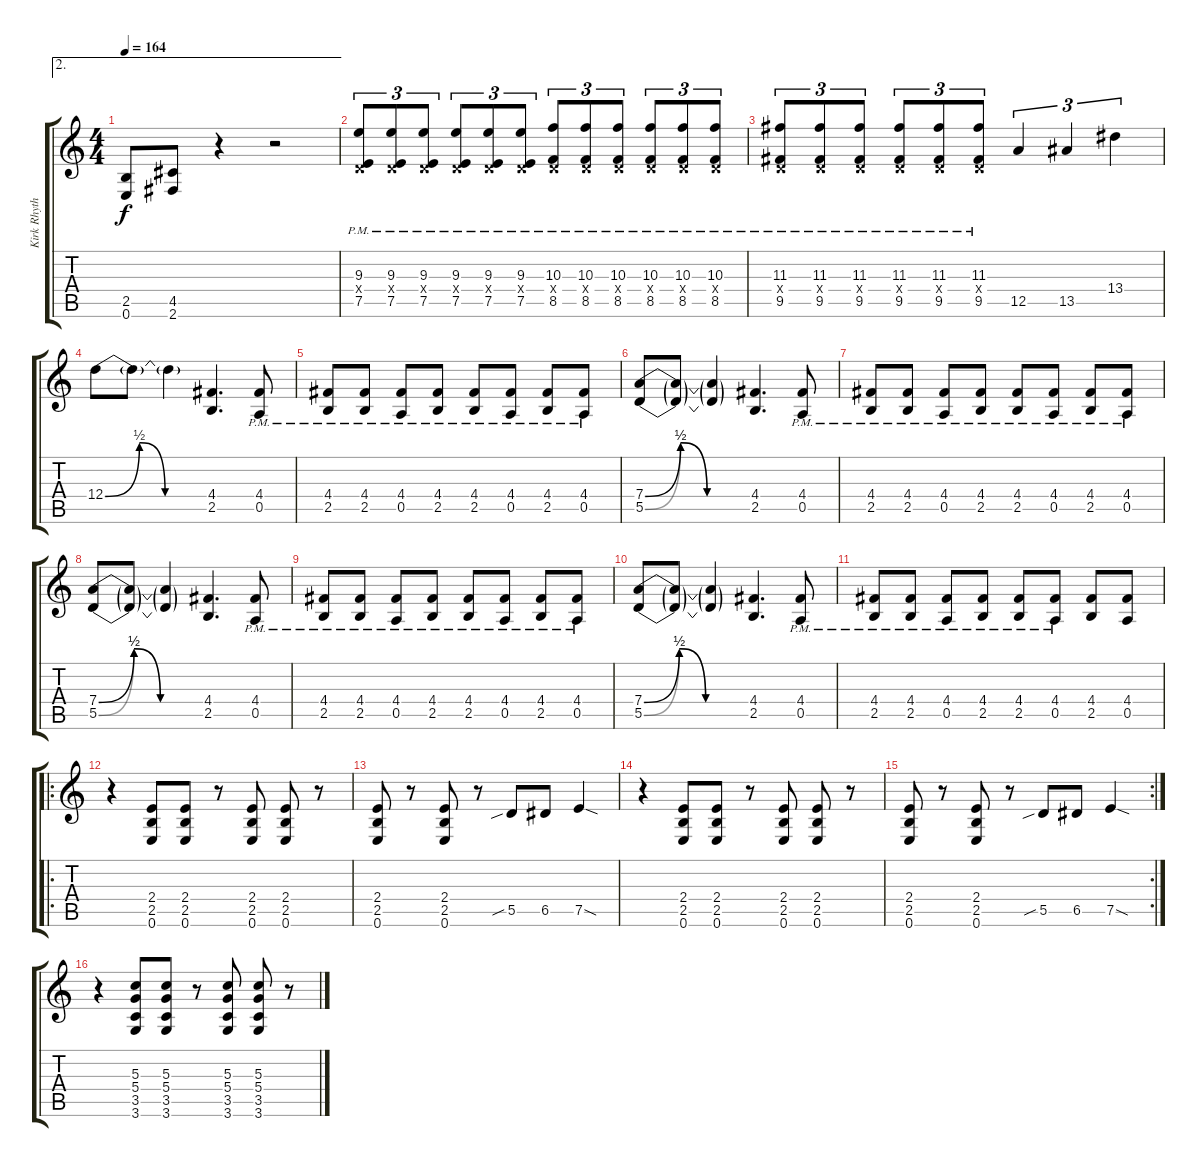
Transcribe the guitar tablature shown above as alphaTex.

\track ("Kirk Rhythm" "Kirk Rhyth") {instrument distortionguitar}
\staff {score tabs}
\tuning (E4 B3 G3 D3 A2 E2) {hide}
\ae 2
\ts (4 4)
\tempo 164
\clef g2
\ks c
(2.5 0.6).8{dy f} (4.5 2.6).8 r.4 r.2 |
(9.3{pm} 0.4{x} 7.5{pm}).8{tu (3 2)} (9.3{pm} 0.4{x} 7.5{pm}).8{tu (3 2)} (9.3{pm} 0.4{x} 7.5{pm}).8{tu (3 2)} (9.3{pm} 0.4{x} 7.5{pm}).8{tu (3 2)} (9.3{pm} 0.4{x} 7.5{pm}).8{tu (3 2)} (9.3{pm} 0.4{x} 7.5{pm}).8{tu (3 2)} (10.3{pm} 0.4{x} 8.5{pm}).8{tu (3 2)} (10.3{pm} 0.4{x} 8.5{pm}).8{tu (3 2)} (10.3{pm} 0.4{x} 8.5{pm}).8{tu (3 2)} (10.3{pm} 0.4{x} 8.5{pm}).8{tu (3 2)} (10.3{pm} 0.4{x} 8.5{pm}).8{tu (3 2)} (10.3{pm} 0.4{x} 8.5{pm}).8{tu (3 2)} |
(11.3{pm} 0.4{x} 9.5{pm}).8{tu (3 2)} (11.3{pm} 0.4{x} 9.5{pm}).8{tu (3 2)} (11.3{pm} 0.4{x} 9.5{pm}).8{tu (3 2)} (11.3{pm} 0.4{x} 9.5{pm}).8{tu (3 2)} (11.3{pm} 0.4{x} 9.5{pm}).8{tu (3 2)} (11.3{pm} 0.4{x} 9.5{pm}).8{tu (3 2)} 12.5.4{tu (3 2)} 13.5.4{tu (3 2)} 13.4.4{tu (3 2)} |
12.4{be (custom 0 0 20 2 35 0 60 0)}.8 12.4{t}.8 12.4{t}.4 (4.4 2.5).4{d} (4.4{pm} 0.5{pm}).8 |
(4.4{pm} 2.5{pm}).8 (4.4{pm} 2.5{pm}).8 (4.4{pm} 0.5{pm}).8 (4.4{pm} 2.5{pm}).8 (4.4{pm} 2.5{pm}).8 (4.4{pm} 0.5{pm}).8 (4.4{pm} 2.5{pm}).8 (4.4{pm} 0.5{pm}).8 |
(7.4{be (custom 0 0 20 2 35 0 60 0)} 5.5{be (custom 0 0 20 2 35 0 60 0)}).8 (7.4{t} 5.5{t}).8 (7.4{t} 5.5{t}).4 (4.4 2.5).4{d} (4.4{pm} 0.5{pm}).8 |
(4.4{pm} 2.5{pm}).8 (4.4{pm} 2.5{pm}).8 (4.4{pm} 0.5{pm}).8 (4.4{pm} 2.5{pm}).8 (4.4{pm} 2.5{pm}).8 (4.4{pm} 0.5{pm}).8 (4.4{pm} 2.5{pm}).8 (4.4{pm} 0.5{pm}).8 |
(7.4{be (custom 0 0 20 2 35 0 60 0)} 5.5{be (custom 0 0 20 2 35 0 60 0)}).8 (7.4{t} 5.5{t}).8 (7.4{t} 5.5{t}).4 (4.4 2.5).4{d} (4.4{pm} 0.5{pm}).8 |
(4.4{pm} 2.5{pm}).8 (4.4{pm} 2.5{pm}).8 (4.4{pm} 0.5{pm}).8 (4.4{pm} 2.5{pm}).8 (4.4{pm} 2.5{pm}).8 (4.4{pm} 0.5{pm}).8 (4.4{pm} 2.5{pm}).8 (4.4{pm} 0.5{pm}).8 |
(7.4{be (custom 0 0 20 2 35 0 60 0)} 5.5{be (custom 0 0 20 2 35 0 60 0)}).8 (7.4{t} 5.5{t}).8 (7.4{t} 5.5{t}).4 (4.4 2.5).4{d} (4.4{pm} 0.5{pm}).8 |
(4.4{pm} 2.5{pm}).8 (4.4{pm} 2.5{pm}).8 (4.4{pm} 0.5{pm}).8 (4.4{pm} 2.5{pm}).8 (4.4{pm} 2.5{pm}).8 (4.4{pm} 0.5{pm}).8 (4.4 2.5).8 (4.4 0.5).8 |
\ro
r.4 (2.4 2.5 0.6).8 (2.4 2.5 0.6).8 r.8 (2.4 2.5 0.6).8 (2.4 2.5 0.6).8 r.8 |
(2.4 2.5 0.6).8 r.8 (2.4 2.5 0.6).8 r.8 5.5{sib}.8 6.5.8 7.5{sod}.4 |
r.4 (2.4 2.5 0.6).8 (2.4 2.5 0.6).8 r.8 (2.4 2.5 0.6).8 (2.4 2.5 0.6).8 r.8 |
\rc 2
(2.4 2.5 0.6).8 r.8 (2.4 2.5 0.6).8 r.8 5.5{sib}.8 6.5.8 7.5{sod}.4 |
r.4 (5.3 5.4 3.5 3.6).8 (5.3 5.4 3.5 3.6).8 r.8 (5.3 5.4 3.5 3.6).8 (5.3 5.4 3.5 3.6).8 r.8
